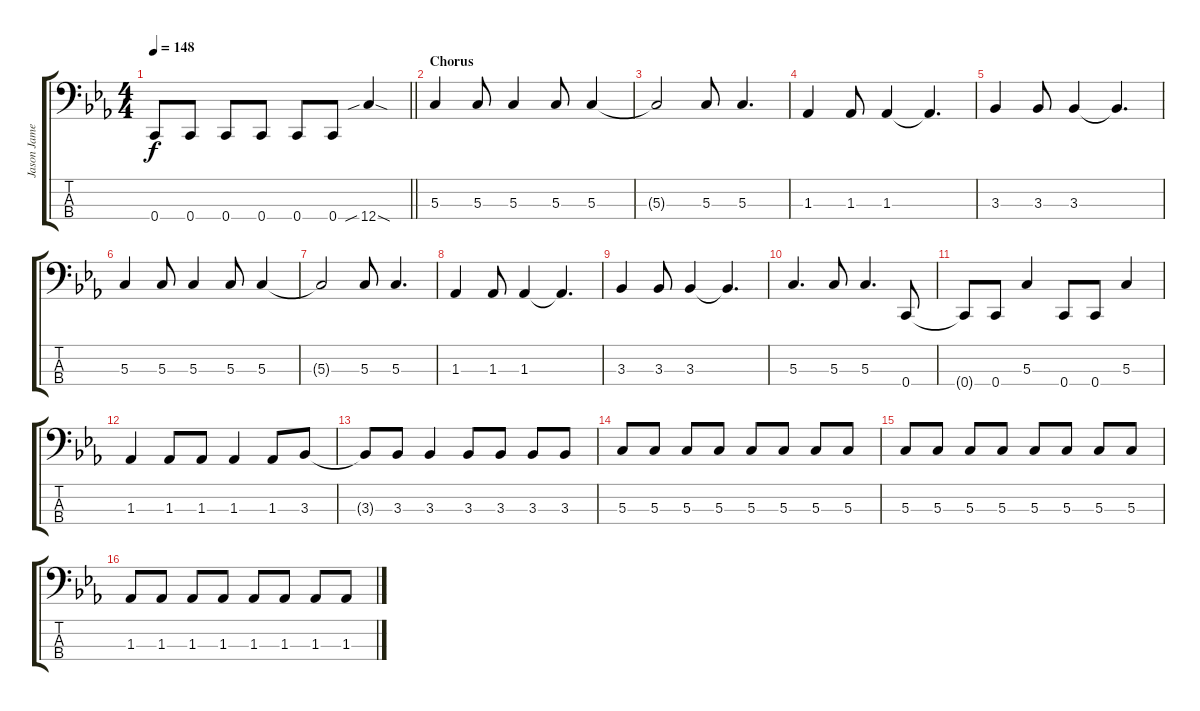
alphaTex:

\track ("Jason James" "Jason Jame") {instrument electricbasspick}
\staff {score tabs}
\tuning (F2 C2 G1 C1) {hide}
\ts (4 4)
\tempo 148
\clef f4
\barLineRight lightlight
\ks eb
0.4.8{dy f} 0.4.8 0.4.8 0.4.8 0.4.8 0.4.8 12.4{sib sod}.4 |
\section ("" "Chorus")
5.3.4 5.3.8 5.3.4 5.3.8 5.3.4 |
5.3{t}.2 5.3.8 5.3.4{d} |
1.3.4 1.3.8 1.3.4 1.3{t}.4{d} |
3.3.4 3.3.8 3.3.4 3.3{t}.4{d} |
5.3.4 5.3.8 5.3.4 5.3.8 5.3.4 |
5.3{t}.2 5.3.8 5.3.4{d} |
1.3.4 1.3.8 1.3.4 1.3{t}.4{d} |
3.3.4 3.3.8 3.3.4 3.3{t}.4{d} |
5.3.4{d} 5.3.8 5.3.4{d} 0.4.8 |
0.4{t}.8 0.4.8 5.3.4 0.4.8 0.4.8 5.3.4 |
1.3.4 1.3.8 1.3.8 1.3.4 1.3.8 3.3.8 |
3.3{t}.8 3.3.8 3.3.4 3.3.8 3.3.8 3.3.8 3.3.8 |
5.3.8 5.3.8 5.3.8 5.3.8 5.3.8 5.3.8 5.3.8 5.3.8 |
5.3.8 5.3.8 5.3.8 5.3.8 5.3.8 5.3.8 5.3.8 5.3.8 |
1.3.8 1.3.8 1.3.8 1.3.8 1.3.8 1.3.8 1.3.8 1.3.8
